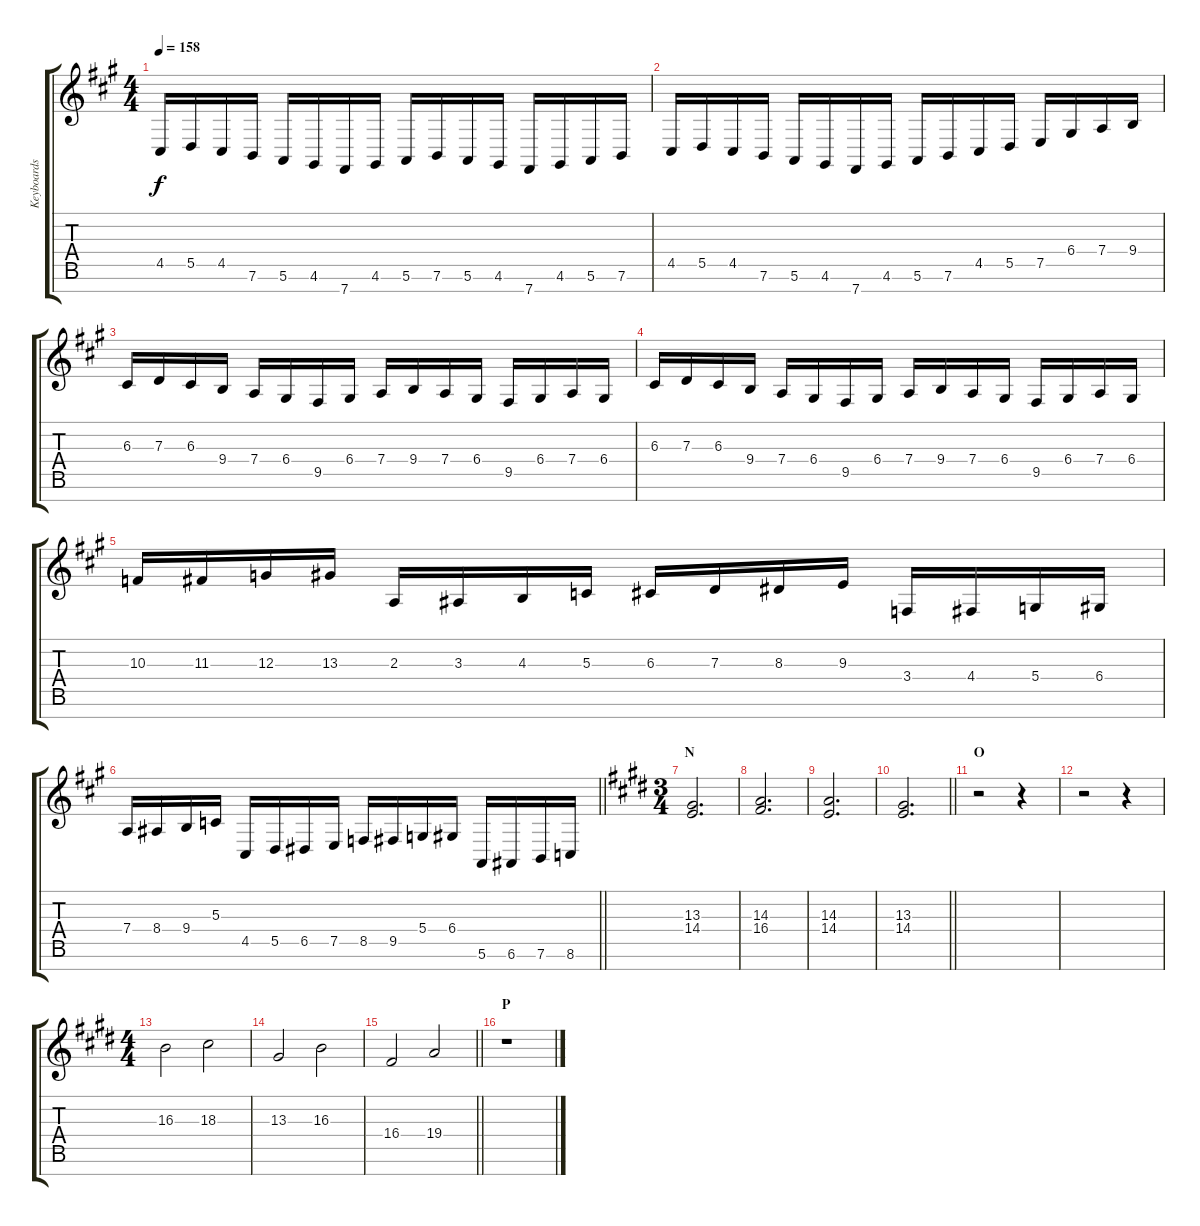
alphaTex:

\track ("Keyboards (high register)" "Keyboards ") {instrument acousticgrandpiano}
\staff {score tabs}
\tuning (E4 B3 G3 D3 A2 E2 B1) {hide}
\ts (4 4)
\tempo 158
\clef g2
\ks a
4.5.16{dy f} 5.5.16 4.5.16 7.6.16 5.6.16 4.6.16 7.7.16 4.6.16 5.6.16 7.6.16 5.6.16 4.6.16 7.7.16 4.6.16 5.6.16 7.6.16 |
4.5.16 5.5.16 4.5.16 7.6.16 5.6.16 4.6.16 7.7.16 4.6.16 5.6.16 7.6.16 4.5.16 5.5.16 7.5.16 6.4.16 7.4.16 9.4.16 |
6.3.16 7.3.16 6.3.16 9.4.16 7.4.16 6.4.16 9.5.16 6.4.16 7.4.16 9.4.16 7.4.16 6.4.16 9.5.16 6.4.16 7.4.16 6.4.16 |
6.3.16 7.3.16 6.3.16 9.4.16 7.4.16 6.4.16 9.5.16 6.4.16 7.4.16 9.4.16 7.4.16 6.4.16 9.5.16 6.4.16 7.4.16 6.4.16 |
10.3.16 11.3.16 12.3.16 13.3.16 2.3.16 3.3.16 4.3.16 5.3.16 6.3.16 7.3.16 8.3.16 9.3.16 3.4.16 4.4.16 5.4.16 6.4.16 |
\barLineRight lightlight
7.4.16 8.4.16 9.4.16 5.3.16 4.5.16 5.5.16 6.5.16 7.5.16 8.5.16 9.5.16 5.4.16 6.4.16 5.6.16 6.6.16 7.6.16 8.6.16 |
\ts (3 4)
\section ("" "N")
\ks e
(13.3 14.4).2{d instrument drawbarorgan} |
(14.3 16.4).2{d} |
(14.3 14.4).2{d} |
\barLineRight lightlight
(13.3 14.4).2{d} |
\section ("" "O")
\ks c#minor
r.2 r.4 |
r.2 r.4 |
\ts (4 4)
16.3.2{instrument stringensemble1} 18.3.2 |
13.3.2 16.3.2 |
\barLineRight lightlight
16.4.2 19.4.2 |
\section ("" "P")
r.1
